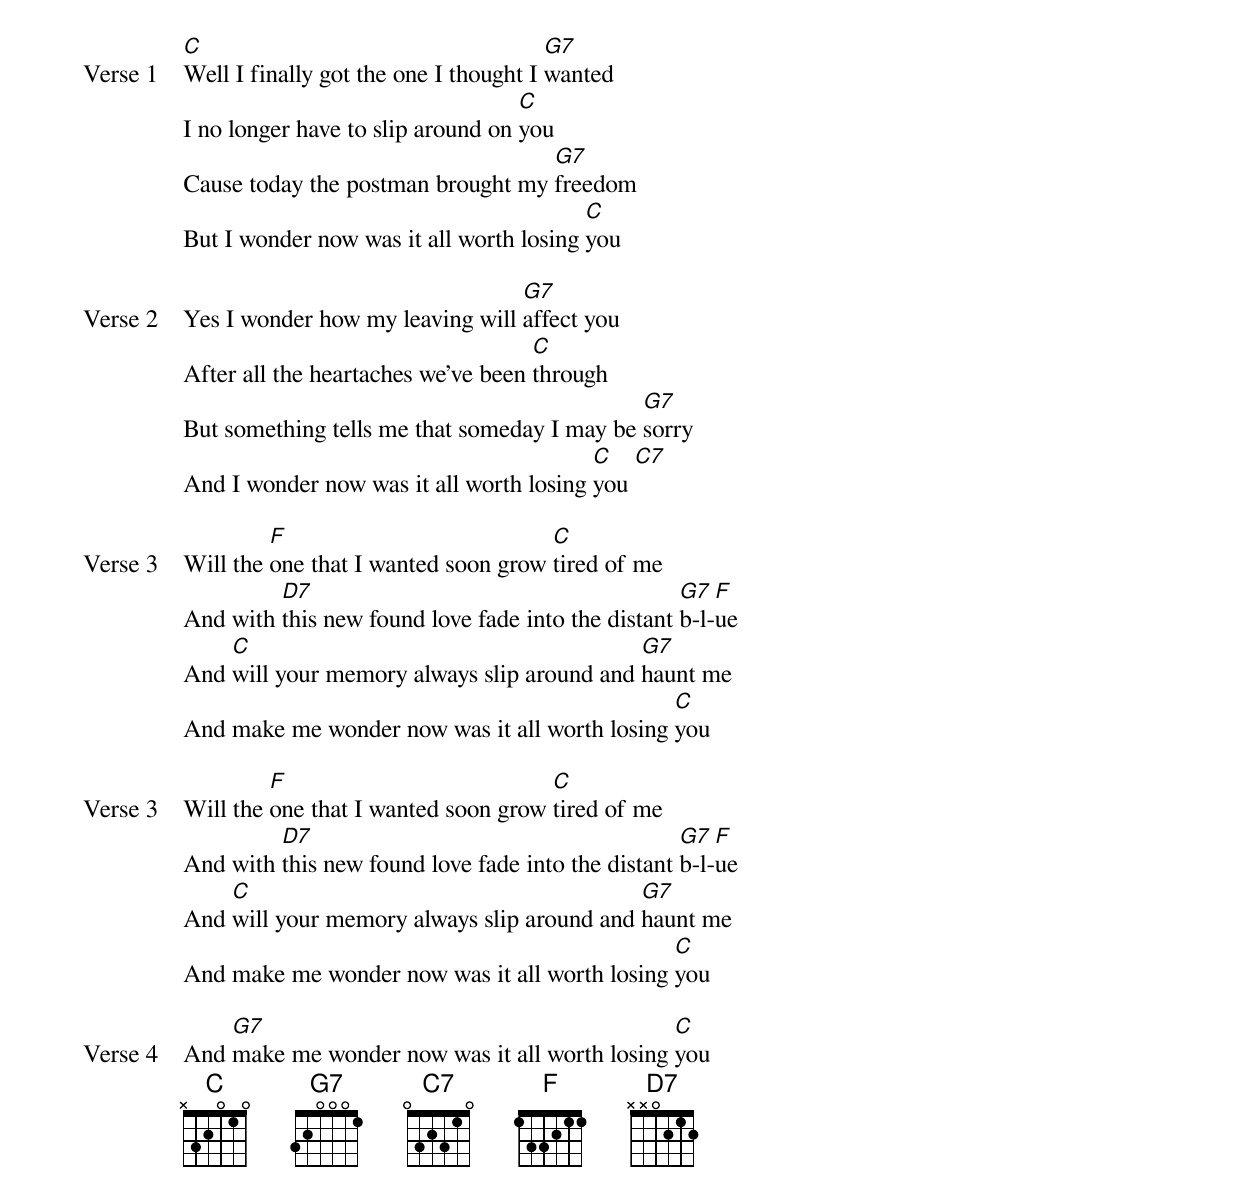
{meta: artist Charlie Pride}
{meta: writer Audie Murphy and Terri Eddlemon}

{start_of_verse: Verse 1}
[C]Well I finally got the one I thought I [G7]wanted
I no longer have to slip around on [C]you
Cause today the postman brought my [G7]freedom
But I wonder now was it all worth losing [C]you
{end_of_verse}

{start_of_verse: Verse 2}
Yes I wonder how my leaving will [G7]affect you
After all the heartaches we've been [C]through
But something tells me that someday I may be [G7]sorry
And I wonder now was it all worth losing [C]you [C7]
{end_of_verse}

{start_of_verse: Verse 3}
Will the [F]one that I wanted soon grow [C]tired of me
And with [D7]this new found love fade into the distant [G7]b-l-[F]ue
And [C]will your memory always slip around and [G7]haunt me
And make me wonder now was it all worth losing [C]you
{end_of_verse}

{start_of_verse: Verse 3}
Will the [F]one that I wanted soon grow [C]tired of me
And with [D7]this new found love fade into the distant [G7]b-l-[F]ue
And [C]will your memory always slip around and [G7]haunt me
And make me wonder now was it all worth losing [C]you
{end_of_verse}

{start_of_verse: Verse 4}
And [G7]make me wonder now was it all worth losing [C]you
{end_of_verse}
